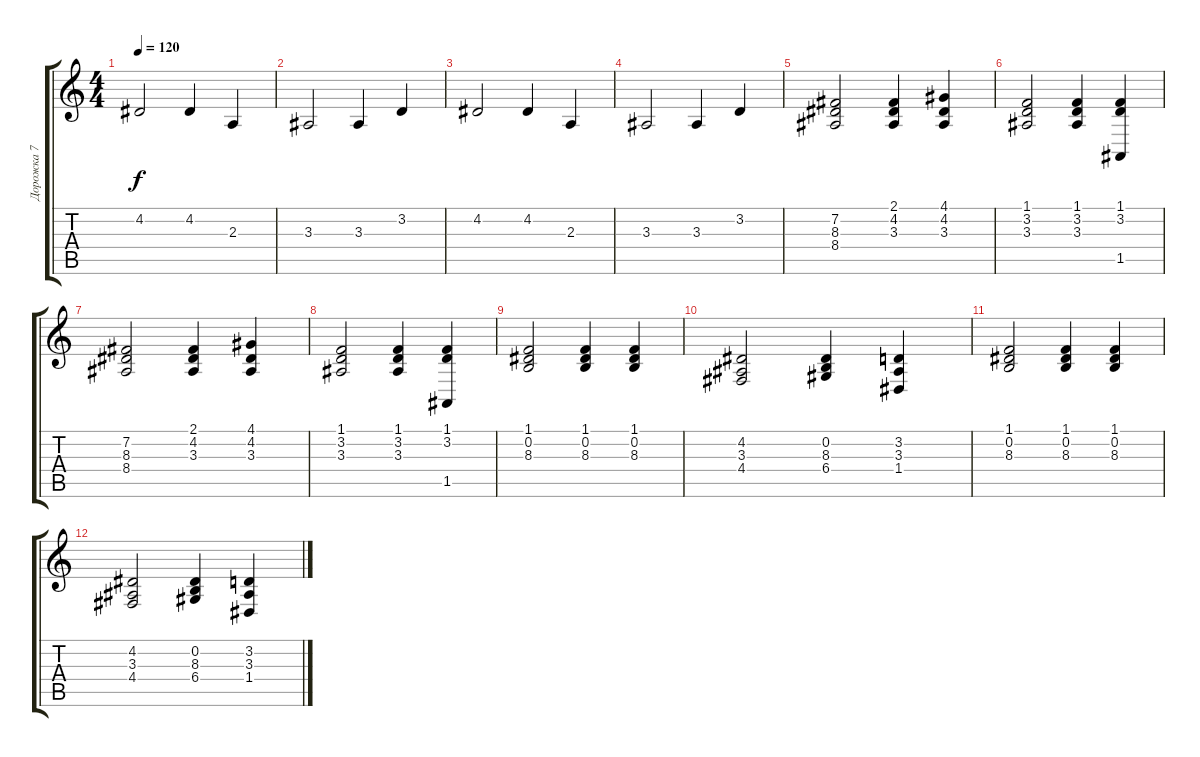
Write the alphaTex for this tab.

\track ("Дорожка 7" "Дорожка 7") {instrument pad7halo}
\staff {score tabs}
\tuning (E4 B3 G3 D3 A2 E2) {hide}
\ts (4 4)
\tempo 120
\clef g2
\ks c
4.2.2{dy f} 4.2.4 2.3.4 |
3.3.2 3.3.4 3.2.4 |
4.2.2 4.2.4 2.3.4 |
3.3.2 3.3.4 3.2.4 |
(7.2 8.3 8.4).2 (2.1 4.2 3.3).4 (4.1 4.2 3.3).4 |
(1.1 3.2 3.3).2 (1.1 3.2 3.3).4 (1.1 3.2 1.5).4 |
(7.2 8.3 8.4).2 (2.1 4.2 3.3).4 (4.1 4.2 3.3).4 |
(1.1 3.2 3.3).2 (1.1 3.2 3.3).4 (1.1 3.2 1.5).4 |
(1.1 0.2 8.3).2 (1.1 0.2 8.3).4 (1.1 0.2 8.3).4 |
(4.2 3.3 4.4).2 (0.2 8.3 6.4).4 (3.2 3.3 1.4).4 |
(1.1 0.2 8.3).2 (1.1 0.2 8.3).4 (1.1 0.2 8.3).4 |
(4.2 3.3 4.4).2 (0.2 8.3 6.4).4 (3.2 3.3 1.4).4
